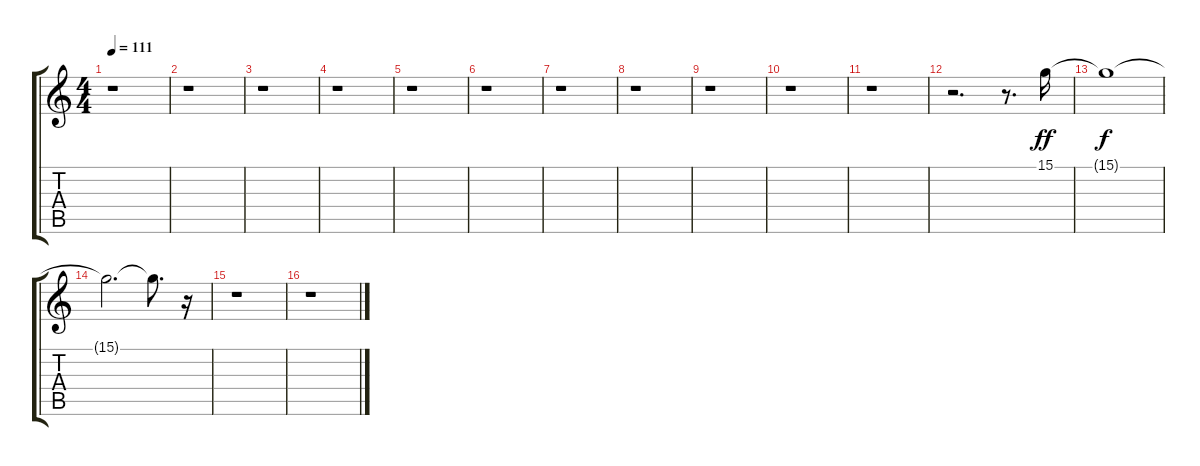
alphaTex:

\track "" {instrument synthstrings1}
\staff {score tabs}
\tuning (E4 B3 G3 D3 A2 E2) {hide}
\ts (4 4)
\tempo 111
\clef g2
\ks c
r.1{dy f} |
r.1 |
r.1 |
r.1 |
r.1 |
r.1 |
r.1 |
r.1 |
r.1 |
r.1 |
r.1 |
r.2{d} r.8{d} 15.1.16{dy ff} |
15.1{t}.1{dy f} |
15.1{t}.2{d} 15.1{t}.8{d} r.16 |
r.1 |
r.1
